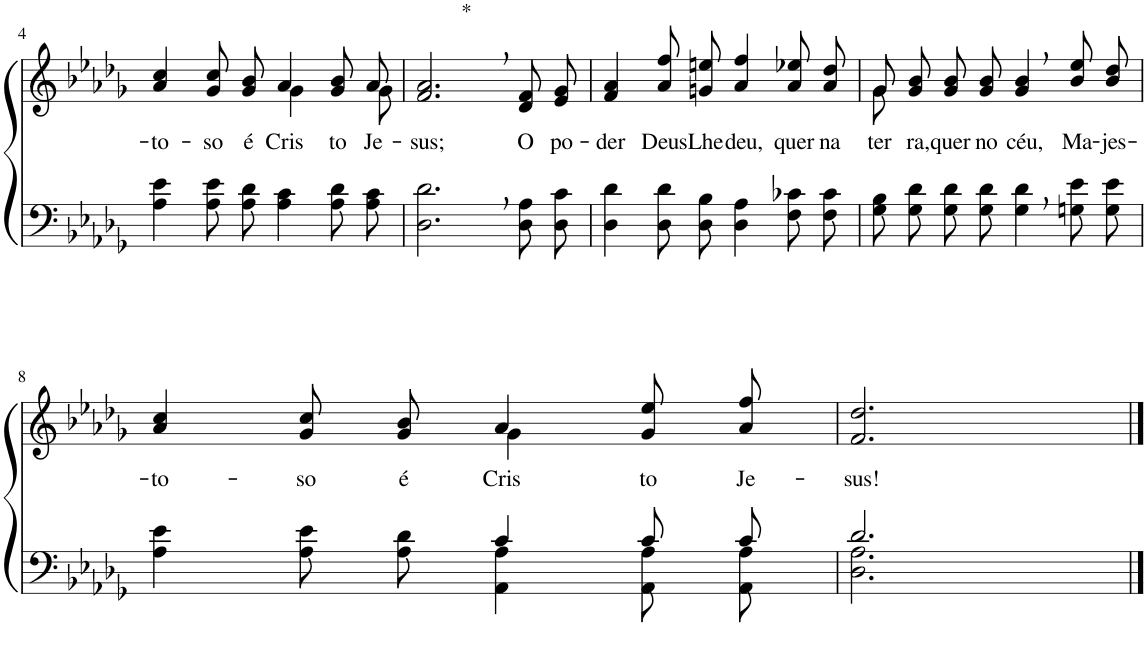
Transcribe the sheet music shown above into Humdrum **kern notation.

**kern	**kern	**text
*part2	*part1	*part1
*staff2	*staff1	*staff1
*I"Parte III e IV	*I"Parte I e II	*
!!LO:PB:g=z
*clefF4	*clefG2	*
*Trd2c3	*Trd2c3	*
*k[b-e-a-d-g-]	*k[b-e-a-d-g-]	*
*M4/4	*M4/4	*
=4	=4	=4
!	!	!LO:LY:b
*	*^	*
4A-\ 4e-\	4a-/ 4cc/	2ryy	to-
!	!	!	!LO:LY:b
8A-\ 8e-\L	8g-/ 8cc/L	.	-so
!	!	!	!LO:LY:b
8A-\ 8d-\J	8g-/ 8b-/J	.	é
!	!	!	!LO:LY:b
4A-\ 4c\	4a-/	4g-\	Cris
!	!	!	!LO:LY:b
8A-\ 8d-\L	8g-/ 8b-/L	8ryy	to
!	!	!	!LO:LY:b
8A-\ 8c\J	8a-/J	8g-\	Je-
=5	=5	=5	=5
!	!LO:TX:a:t=*	!	!
!	!	!	!LO:LY:b
*	*v	*v	*
2.D-\, 2.d-\,	2.f/, 2.a-/,	-sus;
!	!	!LO:LY:b
8D-\ 8A-\L	8d-/ 8f/L	O
!	!	!LO:LY:b
8D-\ 8c\J	8e-/ 8g-/J	po-
=6	=6	=6
!	!	!LO:LY:b
4D-\ 4d-\	4f/ 4a-/	-der
!	!	!LO:LY:b
8D-\ 8d-\L	8a-\ 8ff\L	Deus
!	!	!LO:LY:b
8D-\ 8B-\J	8gn\ 8een\J	Lhe
!	!	!LO:LY:b
4D-\ 4A-\	4a-/ 4ff/	deu,
!	!	!LO:LY:b
8F\ 8c-X\L	8a-\ 8ee-X\L	quer
!	!	!LO:LY:b
8F\ 8c-\J	8a-\ 8dd-\J	na
=7	=7	=7
*	*^	*
!	!	!	!LO:LY:b
8G-\ 8B-\L	8g-/L	8g-\	ter-
!	!	!	!LO:LY:b
8G-\ 8d-\J	8g-/ 8b-/J	2..ryy	-ra,
!	!	!	!LO:LY:b
8G-\ 8d-\L	8g-/ 8b-/L	.	quer
!	!	!	!LO:LY:b
8G-\ 8d-\J	8g-/ 8b-/J	.	no
!	!	!	!LO:LY:b
4G-\, 4d-\,	4g-/, 4b-/,	.	céu,
!	!	!	!LO:LY:b
8Gn\ 8e-\L	8b-\ 8ee-\L	.	Ma-
!	!	!	!LO:LY:b
8G\ 8e-\J	8b-\ 8dd-\J	.	-jes-
!!LO:LB:g=z	!!
=8	=8	=8	=8
*^	*	*	*
!	!	!	!	!LO:LY:b
2ryy	4A-\ 4e-\	4a-/ 4cc/	2ryy	-to-
!	!	!	!	!LO:LY:b
.	8A-\ 8e-\L	8g-/ 8cc/L	.	-so
!	!	!	!	!LO:LY:b
.	8A-\ 8d-\J	8g-/ 8b-/J	.	é
!	!	!	!	!LO:LY:b
4c/	4AA-\ 4A-\	4a-/	4g-\	Cris-
!	!	!	!	!LO:LY:b
8c/L	8AA-\ 8A-\L	8g-\ 8ee-\L	4ryy	-to
!	!	!	!	!LO:LY:b
8c/J	8AA-\ 8A-\J	8a-\ 8ff\J	.	Je-
*	*	*v	*v	*
=9	=9	=9	=9
!	!	!	!LO:LY:b
2.d-/	2.D-\ 2.A-\	2.f/ 2.dd-/	-sus!
*v	*v	*	*
==	==	==
*-	*-	*-
